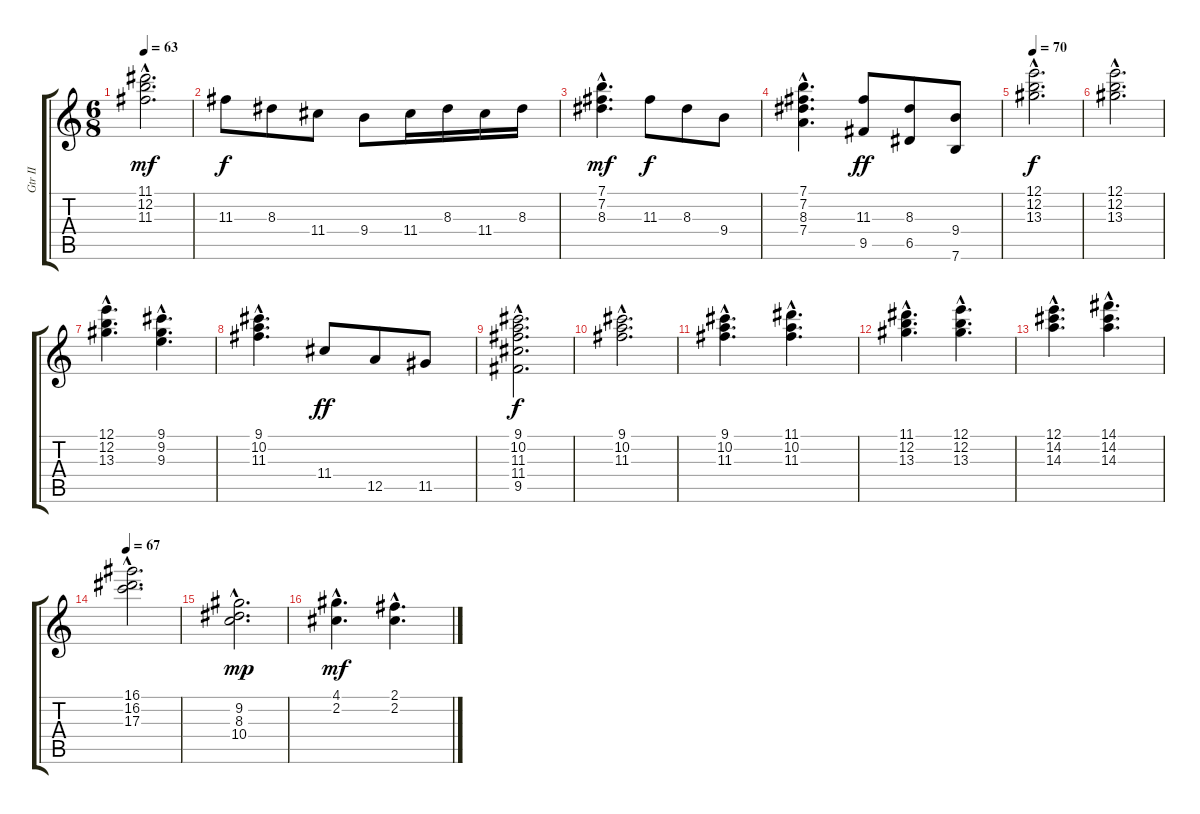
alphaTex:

\track ("Gtr II" "Gtr II") {instrument acousticguitarnylon}
\staff {score tabs}
\tuning (E4 B3 G3 D3 A2 E2) {hide}
\ts (6 8)
\tempo 63
\clef g2
\ks c
(11.1{hac} 12.2{hac} 11.3{hac}).2{d dy mf} |
11.3.8{dy f} 8.3.8 11.4.8 9.4.8 11.4.16 8.3.16 11.4.16 8.3.16 |
(7.1{hac} 7.2{hac} 8.3{hac}).4{d dy mf} 11.3.8{dy f} 8.3.8 9.4.8 |
(7.1{hac} 7.2{hac} 8.3{hac} 7.4{hac}).4{d} (11.3 9.5).8{dy ff} (8.3 6.5).8 (9.4 7.6).8 |
\tempo 70
(12.1{hac} 12.2{hac} 13.3{hac}).2{d dy f} |
(12.1{hac} 12.2{hac} 13.3{hac}).2{d} |
(12.1{hac} 12.2{hac} 13.3{hac}).4{d} (9.1{hac} 9.2{hac} 9.3{hac}).4{d} |
(9.1{hac} 10.2{hac} 11.3{hac}).4{d} 11.4.8{dy ff} 12.5.8 11.5.8 |
(9.1{hac} 10.2{hac} 11.3{hac} 11.4{hac} 9.5{hac}).2{d dy f} |
(9.1{hac} 10.2{hac} 11.3{hac}).2{d} |
(9.1{hac} 10.2{hac} 11.3{hac}).4{d} (11.1{hac} 10.2{hac} 11.3{hac}).4{d} |
(11.1{hac} 12.2{hac} 13.3{hac}).4{d} (12.1{hac} 12.2{hac} 13.3{hac}).4{d} |
(12.1{hac} 14.2{hac} 14.3{hac}).4{d} (14.1{hac} 14.2{hac} 14.3{hac}).4{d} |
\tempo 67
(16.1{hac} 16.2{hac} 17.3{hac}).2{d} |
(9.2{hac} 8.3{hac} 10.4{hac}).2{d dy mp} |
(4.1{hac} 2.2{hac}).4{d dy mf} (2.1{hac} 2.2{hac}).4{d}
